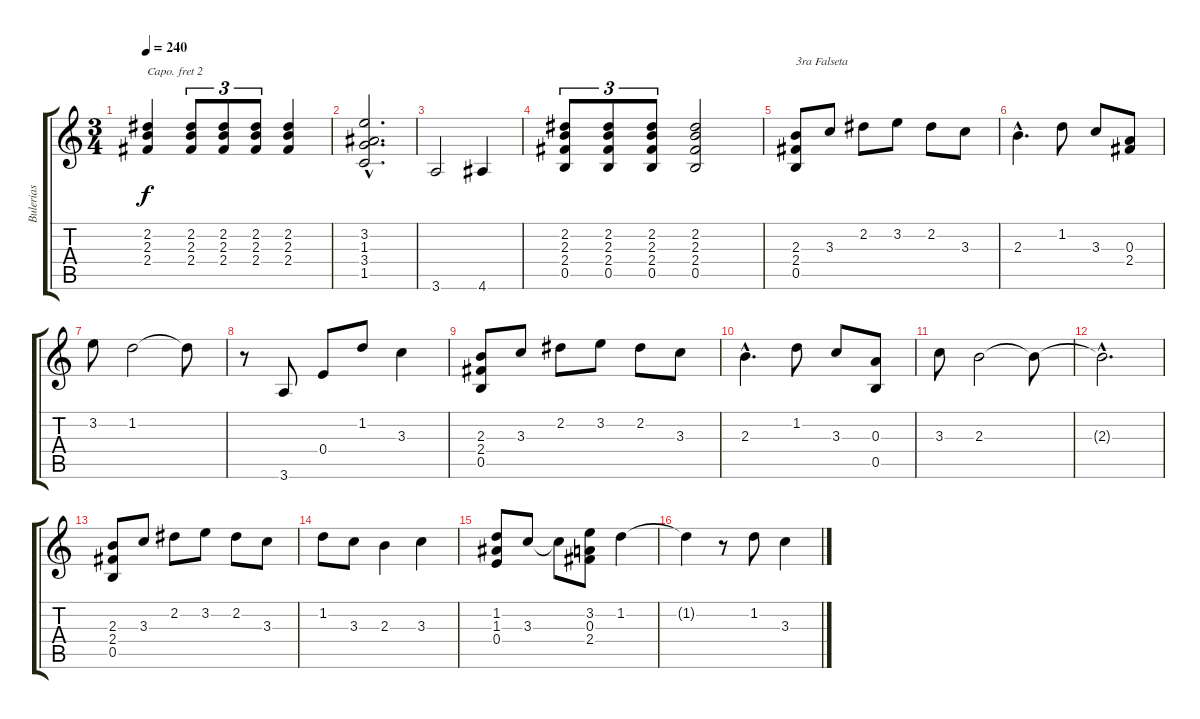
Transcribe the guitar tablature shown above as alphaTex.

\track ("Bulerias" "Bulerias") {instrument acousticguitarnylon}
\staff {score tabs}
\capo 2
\tuning (E4 B3 G3 D3 A2 E2) {hide}
\ts (3 4)
\tempo 240
\clef g2
\ks c
(2.2 2.3 2.4).4{dy f} (2.2 2.3 2.4).8{tu (3 2)} (2.2 2.3 2.4).8{tu (3 2)} (2.2 2.3 2.4).8{tu (3 2)} (2.2 2.3 2.4).4 |
(3.2{hac} 1.3{hac} 3.4{hac} 1.5{hac}).2{d} |
3.6.2 4.6.4 |
(2.2 2.3 2.4 0.5).8{tu (3 2)} (2.2 2.3 2.4 0.5).8{tu (3 2)} (2.2 2.3 2.4 0.5).8{tu (3 2)} (2.2 2.3 2.4 0.5).2 |
(2.3 2.4 0.5).8{txt "3ra Falseta"} 3.3.8 2.2.8 3.2.8 2.2.8 3.3.8 |
2.3{hac}.4{d} 1.2.8 3.3.8 (0.3 2.4).8 |
3.2.8 1.2.2 1.2{t}.8 |
r.8 3.6.8 0.4.8 1.2.8 3.3.4 |
(2.3 2.4 0.5).8 3.3.8 2.2.8 3.2.8 2.2.8 3.3.8 |
2.3{hac}.4{d} 1.2.8 3.3.8 (0.3 0.5).8 |
3.3.8 2.3.2 2.3{t}.8 |
2.3{hac t}.2{d} |
(2.3 2.4 0.5).8 3.3.8 2.2.8 3.2.8 2.2.8 3.3.8 |
1.2.8 3.3.8 2.3.4 3.3.4 |
(1.2 1.3 0.4).8 3.3.8 3.3{t}.8 (3.2 0.3 2.4).8 1.2.4 |
1.2{t}.4 r.8 1.2.8 3.3.4
